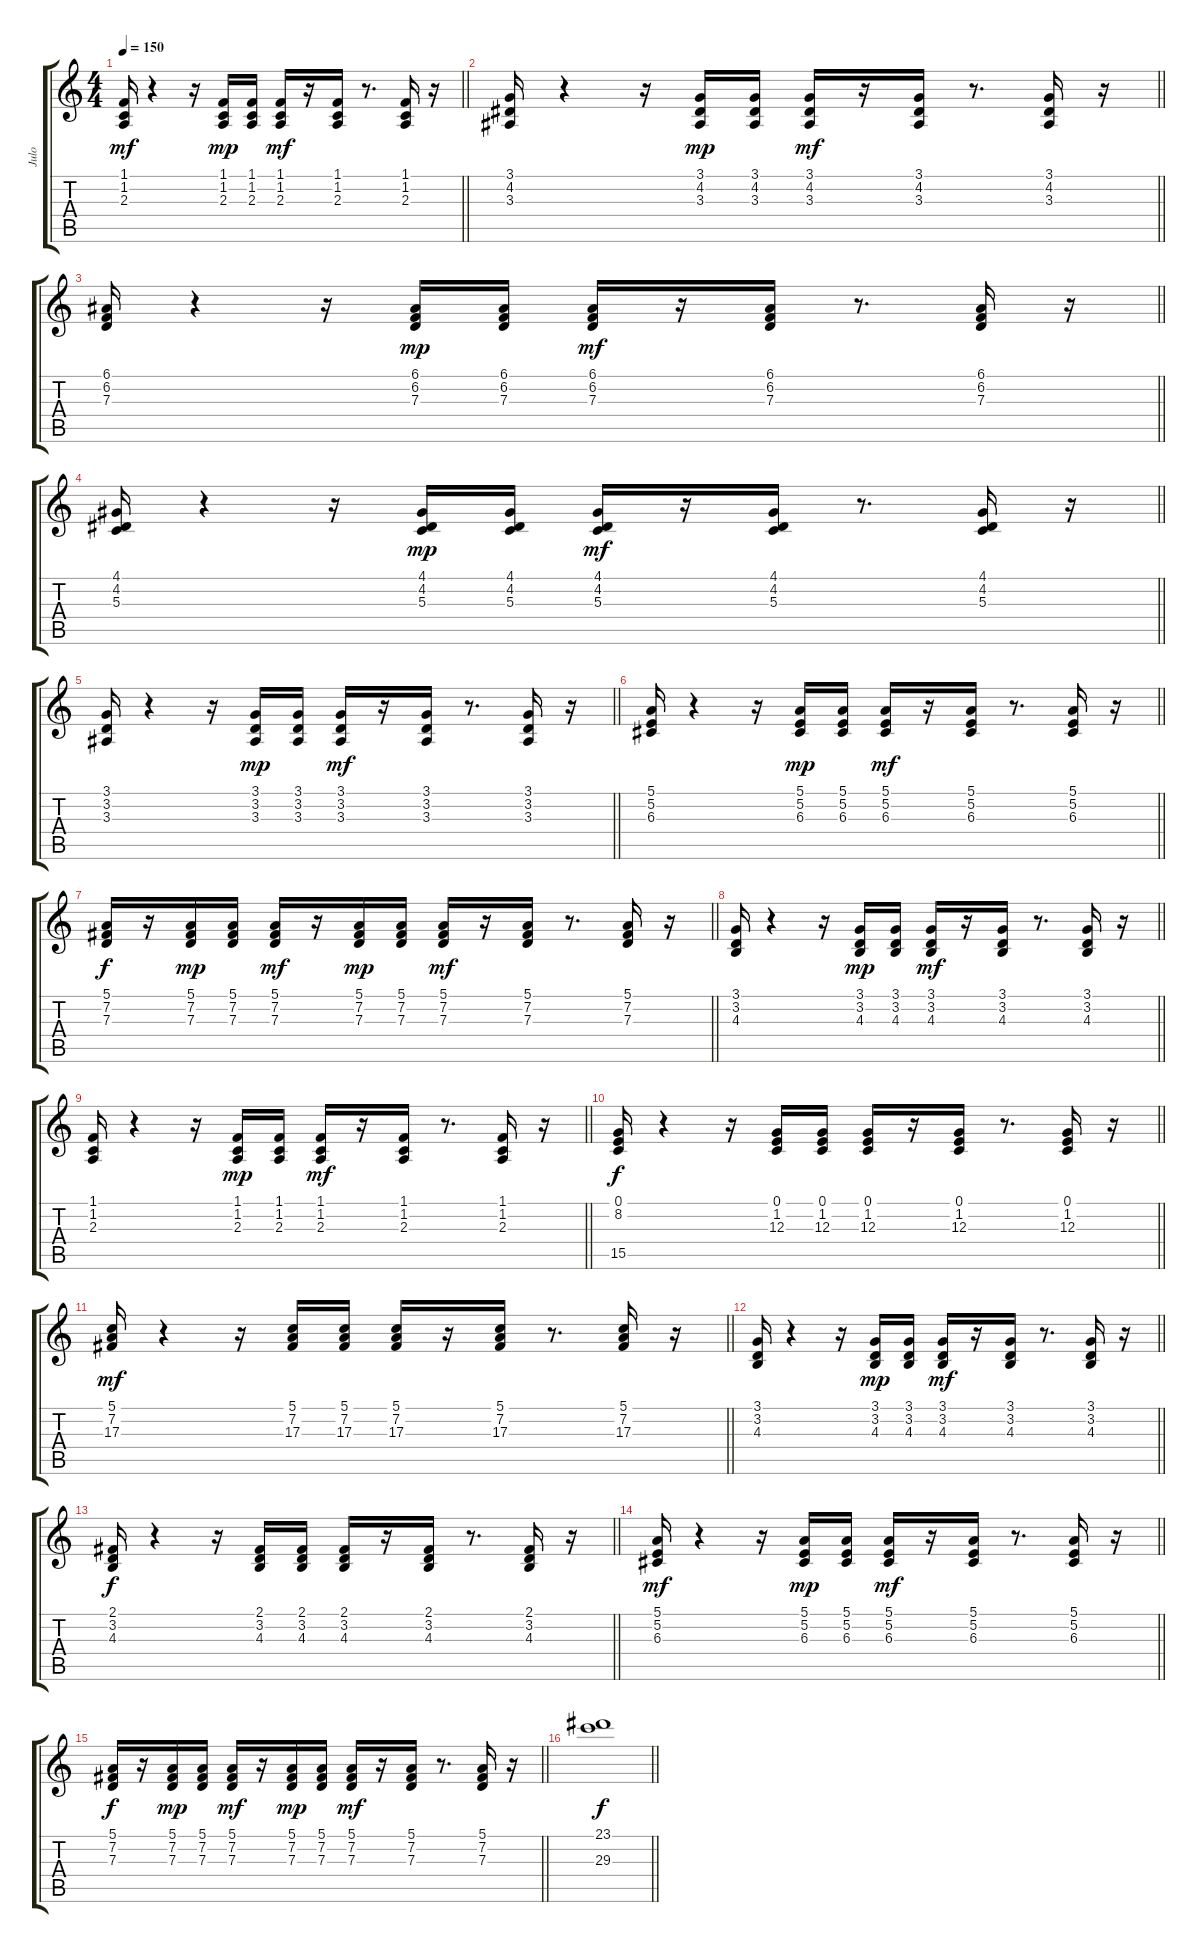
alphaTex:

\track ("Julo" "Julo") {instrument lead1square}
\staff {score tabs}
\tuning (E4 B3 G3 D3 A2 E2) {hide}
\ts (4 4)
\tempo 150
\clef g2
\barLineRight lightlight
\ks c
(1.1 1.2 2.3).16{dy mf} r.4 r.16 (1.1 1.2 2.3).16{dy mp} (1.1 1.2 2.3).16 (1.1 1.2 2.3).16{dy mf} r.16 (1.1 1.2 2.3).16 r.8{d} (1.1 1.2 2.3).16 r.16 |
\barLineRight lightlight
(3.1 4.2 3.3).16 r.4 r.16 (3.1 4.2 3.3).16{dy mp} (3.1 4.2 3.3).16 (3.1 4.2 3.3).16{dy mf} r.16 (3.1 4.2 3.3).16 r.8{d} (3.1 4.2 3.3).16 r.16 |
\barLineRight lightlight
(6.1 6.2 7.3).16 r.4 r.16 (6.1 6.2 7.3).16{dy mp} (6.1 6.2 7.3).16 (6.1 6.2 7.3).16{dy mf} r.16 (6.1 6.2 7.3).16 r.8{d} (6.1 6.2 7.3).16 r.16 |
\barLineRight lightlight
(4.1 4.2 5.3).16 r.4 r.16 (4.1 4.2 5.3).16{dy mp} (4.1 4.2 5.3).16 (4.1 4.2 5.3).16{dy mf} r.16 (4.1 4.2 5.3).16 r.8{d} (4.1 4.2 5.3).16 r.16 |
\barLineRight lightlight
(3.1 3.2 3.3).16 r.4 r.16 (3.1 3.2 3.3).16{dy mp} (3.1 3.2 3.3).16 (3.1 3.2 3.3).16{dy mf} r.16 (3.1 3.2 3.3).16 r.8{d} (3.1 3.2 3.3).16 r.16 |
\barLineRight lightlight
(5.1 5.2 6.3).16 r.4 r.16 (5.1 5.2 6.3).16{dy mp} (5.1 5.2 6.3).16 (5.1 5.2 6.3).16{dy mf} r.16 (5.1 5.2 6.3).16 r.8{d} (5.1 5.2 6.3).16 r.16 |
\barLineRight lightlight
(5.1 7.2 7.3).16{dy f} r.16 (5.1 7.2 7.3).16{dy mp} (5.1 7.2 7.3).16 (5.1 7.2 7.3).16{dy mf} r.16 (5.1 7.2 7.3).16{dy mp} (5.1 7.2 7.3).16 (5.1 7.2 7.3).16{dy mf} r.16 (5.1 7.2 7.3).16 r.8{d} (5.1 7.2 7.3).16 r.16 |
\barLineRight lightlight
(3.1 3.2 4.3).16 r.4 r.16 (3.1 3.2 4.3).16{dy mp} (3.1 3.2 4.3).16 (3.1 3.2 4.3).16{dy mf} r.16 (3.1 3.2 4.3).16 r.8{d} (3.1 3.2 4.3).16 r.16 |
\barLineRight lightlight
(1.1 1.2 2.3).16 r.4 r.16 (1.1 1.2 2.3).16{dy mp} (1.1 1.2 2.3).16 (1.1 1.2 2.3).16{dy mf} r.16 (1.1 1.2 2.3).16 r.8{d} (1.1 1.2 2.3).16 r.16 |
\barLineRight lightlight
(0.1 8.2 15.5).16{dy f} r.4 r.16 (0.1 1.2 12.3).16 (0.1 1.2 12.3).16 (0.1 1.2 12.3).16 r.16 (0.1 1.2 12.3).16 r.8{d} (0.1 1.2 12.3).16 r.16 |
\barLineRight lightlight
(5.1 7.2 17.3).16{dy mf} r.4 r.16 (5.1 7.2 17.3).16 (5.1 7.2 17.3).16 (5.1 7.2 17.3).16 r.16 (5.1 7.2 17.3).16 r.8{d} (5.1 7.2 17.3).16 r.16 |
\barLineRight lightlight
(3.1 3.2 4.3).16 r.4 r.16 (3.1 3.2 4.3).16{dy mp} (3.1 3.2 4.3).16 (3.1 3.2 4.3).16{dy mf} r.16 (3.1 3.2 4.3).16 r.8{d} (3.1 3.2 4.3).16 r.16 |
\barLineRight lightlight
(2.1 3.2 4.3).16{dy f} r.4 r.16 (2.1 3.2 4.3).16 (2.1 3.2 4.3).16 (2.1 3.2 4.3).16 r.16 (2.1 3.2 4.3).16 r.8{d} (2.1 3.2 4.3).16 r.16 |
\barLineRight lightlight
(5.1 5.2 6.3).16{dy mf} r.4 r.16 (5.1 5.2 6.3).16{dy mp} (5.1 5.2 6.3).16 (5.1 5.2 6.3).16{dy mf} r.16 (5.1 5.2 6.3).16 r.8{d} (5.1 5.2 6.3).16 r.16 |
\barLineRight lightlight
(5.1 7.2 7.3).16{dy f} r.16 (5.1 7.2 7.3).16{dy mp} (5.1 7.2 7.3).16 (5.1 7.2 7.3).16{dy mf} r.16 (5.1 7.2 7.3).16{dy mp} (5.1 7.2 7.3).16 (5.1 7.2 7.3).16{dy mf} r.16 (5.1 7.2 7.3).16 r.8{d} (5.1 7.2 7.3).16 r.16 |
\barLineRight lightlight
(23.1 29.3).1{dy f instrument stringensemble1}
